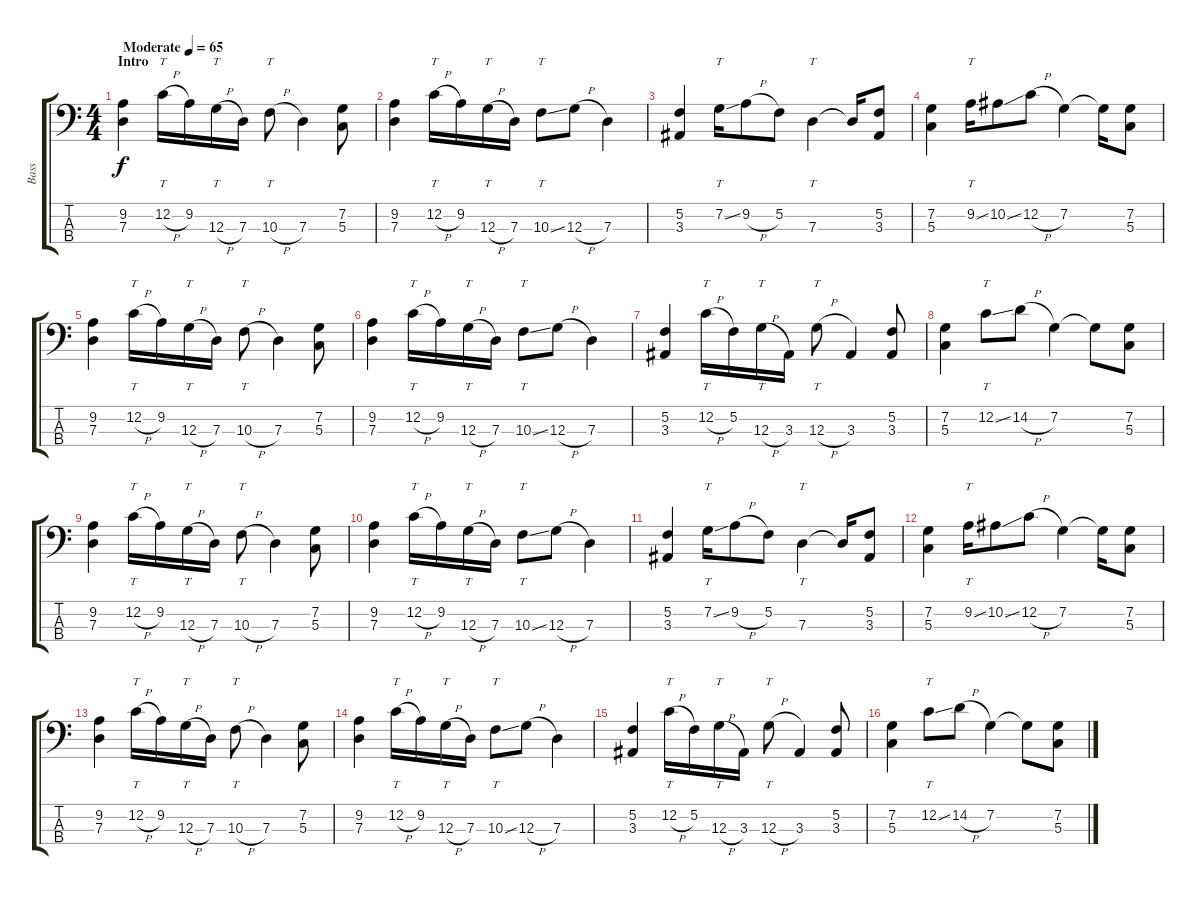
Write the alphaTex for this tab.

\track ("Bass" "Bass") {instrument electricbassfinger}
\staff {score tabs}
\tuning (F2 C2 G1 D1) {hide}
\ts (4 4)
\section ("" "Intro")
\tempo (65 "Moderate")
\clef f4
\ks c
(9.2 7.3).4{dy f instrument electricbassfinger} 12.2{h}.16{tt} 9.2.16 12.3{h}.16{tt} 7.3.16 10.3{h}.8{tt} 7.3.4 (7.2 5.3).8 |
(9.2 7.3).4 12.2{h}.16{tt} 9.2.16 12.3{h}.16{tt} 7.3.16 10.3{ss}.8{tt} 12.3{h}.8 7.3.4 |
(5.2 3.3).4 7.2{ss}.16{tt} 9.2{h}.8 5.2.8 7.3.4{tt} 7.3{t}.16 (5.2 3.3).8 |
(7.2 5.3).4 9.2{ss}.16{tt} 10.2{ss}.8 12.2{h}.8 7.2.4 7.2{t}.16 (7.2 5.3).8 |
(9.2 7.3).4 12.2{h}.16{tt} 9.2.16 12.3{h}.16{tt} 7.3.16 10.3{h}.8{tt} 7.3.4 (7.2 5.3).8 |
(9.2 7.3).4 12.2{h}.16{tt} 9.2.16 12.3{h}.16{tt} 7.3.16 10.3{ss}.8{tt} 12.3{h}.8 7.3.4 |
(5.2 3.3).4 12.2{h}.16{tt} 5.2.16 12.3{h}.16{tt} 3.3.16 12.3{h}.8{tt} 3.3.4 (5.2 3.3).8 |
(7.2 5.3).4 12.2{ss}.8{tt} 14.2{h}.8 7.2.4 7.2{t}.8 (7.2 5.3).8 |
(9.2 7.3).4 12.2{h}.16{tt} 9.2.16 12.3{h}.16{tt} 7.3.16 10.3{h}.8{tt} 7.3.4 (7.2 5.3).8 |
(9.2 7.3).4 12.2{h}.16{tt} 9.2.16 12.3{h}.16{tt} 7.3.16 10.3{ss}.8{tt} 12.3{h}.8 7.3.4 |
(5.2 3.3).4 7.2{ss}.16{tt} 9.2{h}.8 5.2.8 7.3.4{tt} 7.3{t}.16 (5.2 3.3).8 |
(7.2 5.3).4 9.2{ss}.16{tt} 10.2{ss}.8 12.2{h}.8 7.2.4 7.2{t}.16 (7.2 5.3).8 |
(9.2 7.3).4 12.2{h}.16{tt} 9.2.16 12.3{h}.16{tt} 7.3.16 10.3{h}.8{tt} 7.3.4 (7.2 5.3).8 |
(9.2 7.3).4 12.2{h}.16{tt} 9.2.16 12.3{h}.16{tt} 7.3.16 10.3{ss}.8{tt} 12.3{h}.8 7.3.4 |
(5.2 3.3).4 12.2{h}.16{tt} 5.2.16 12.3{h}.16{tt} 3.3.16 12.3{h}.8{tt} 3.3.4 (5.2 3.3).8 |
(7.2 5.3).4 12.2{ss}.8{tt} 14.2{h}.8 7.2.4 7.2{t}.8 (7.2 5.3).8
